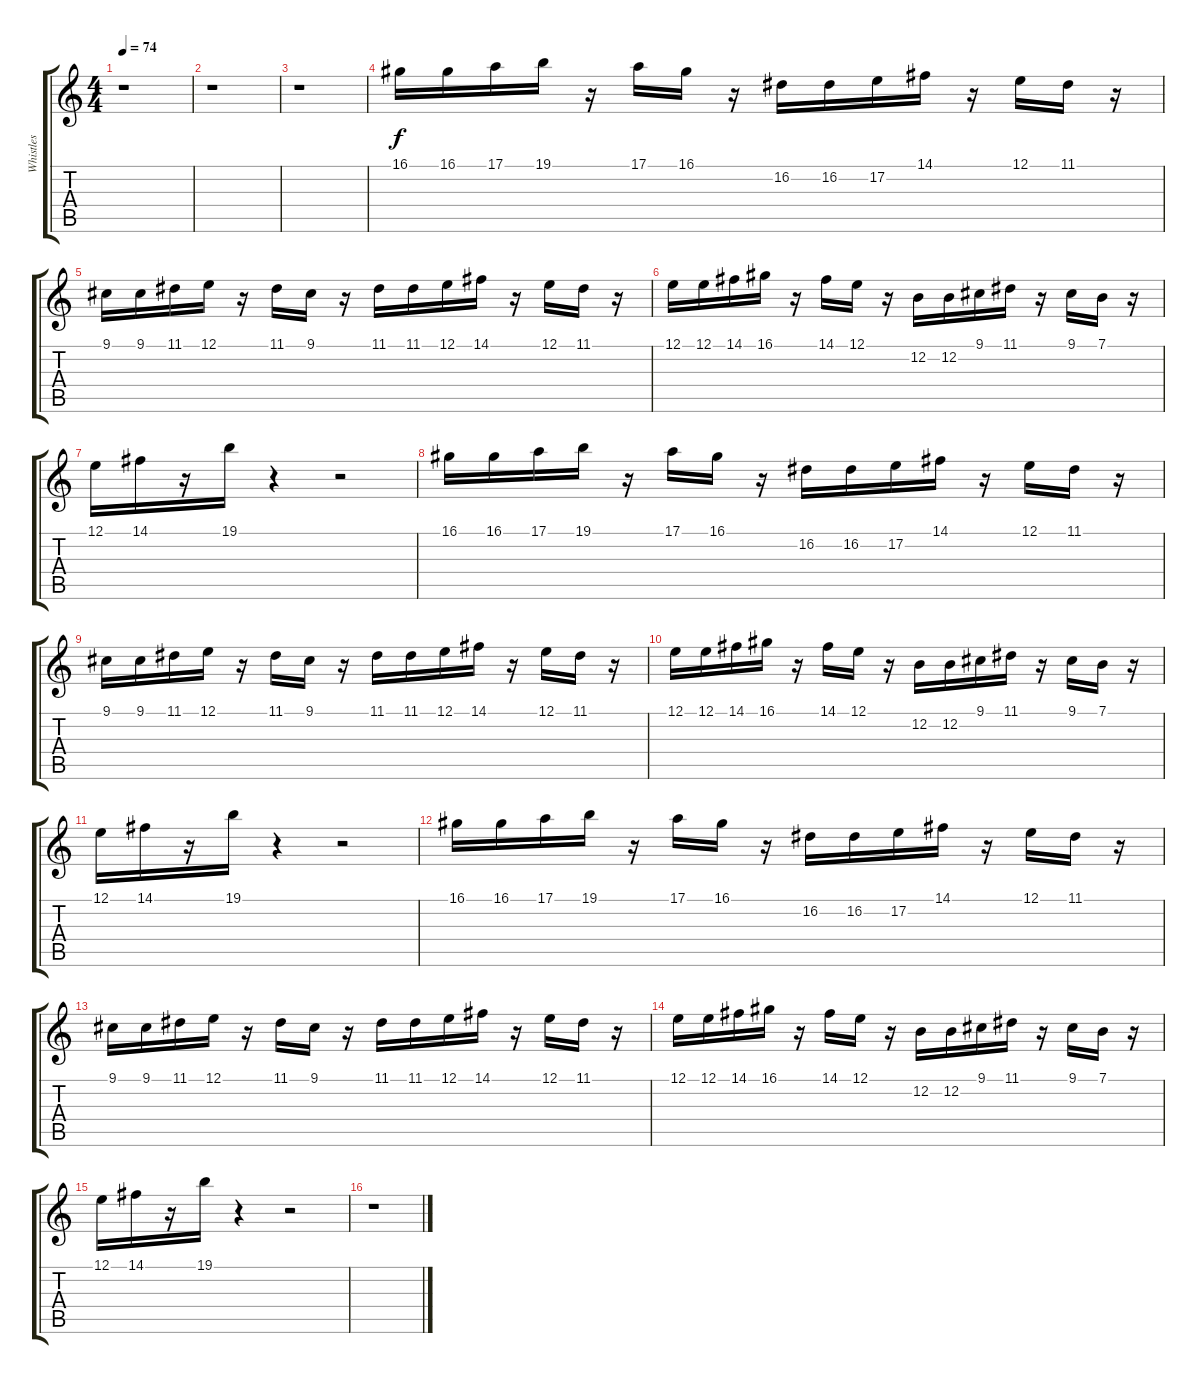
\track ("Whistles" "Whistles") {instrument voiceoohs}
\staff {score tabs}
\tuning (E4 B3 G3 D3 A2 E2) {hide}
\ts (4 4)
\tempo 74
\clef g2
\ks c
r.1{dy f} |
r.1 |
r.1 |
16.1.16 16.1.16 17.1.16 19.1.16 r.16 17.1.16 16.1.16 r.16 16.2.16 16.2.16 17.2.16 14.1.16 r.16 12.1.16 11.1.16 r.16 |
9.1.16 9.1.16 11.1.16 12.1.16 r.16 11.1.16 9.1.16 r.16 11.1.16 11.1.16 12.1.16 14.1.16 r.16 12.1.16 11.1.16 r.16 |
12.1.16 12.1.16 14.1.16 16.1.16 r.16 14.1.16 12.1.16 r.16 12.2.16 12.2.16 9.1.16 11.1.16 r.16 9.1.16 7.1.16 r.16 |
12.1.16 14.1.16 r.16 19.1.16 r.4 r.2 |
16.1.16 16.1.16 17.1.16 19.1.16 r.16 17.1.16 16.1.16 r.16 16.2.16 16.2.16 17.2.16 14.1.16 r.16 12.1.16 11.1.16 r.16 |
9.1.16 9.1.16 11.1.16 12.1.16 r.16 11.1.16 9.1.16 r.16 11.1.16 11.1.16 12.1.16 14.1.16 r.16 12.1.16 11.1.16 r.16 |
12.1.16 12.1.16 14.1.16 16.1.16 r.16 14.1.16 12.1.16 r.16 12.2.16 12.2.16 9.1.16 11.1.16 r.16 9.1.16 7.1.16 r.16 |
12.1.16 14.1.16 r.16 19.1.16 r.4 r.2 |
16.1.16 16.1.16 17.1.16 19.1.16 r.16 17.1.16 16.1.16 r.16 16.2.16 16.2.16 17.2.16 14.1.16 r.16 12.1.16 11.1.16 r.16 |
9.1.16 9.1.16 11.1.16 12.1.16 r.16 11.1.16 9.1.16 r.16 11.1.16 11.1.16 12.1.16 14.1.16 r.16 12.1.16 11.1.16 r.16 |
12.1.16 12.1.16 14.1.16 16.1.16 r.16 14.1.16 12.1.16 r.16 12.2.16 12.2.16 9.1.16 11.1.16 r.16 9.1.16 7.1.16 r.16 |
12.1.16 14.1.16 r.16 19.1.16 r.4 r.2 |
r.1
